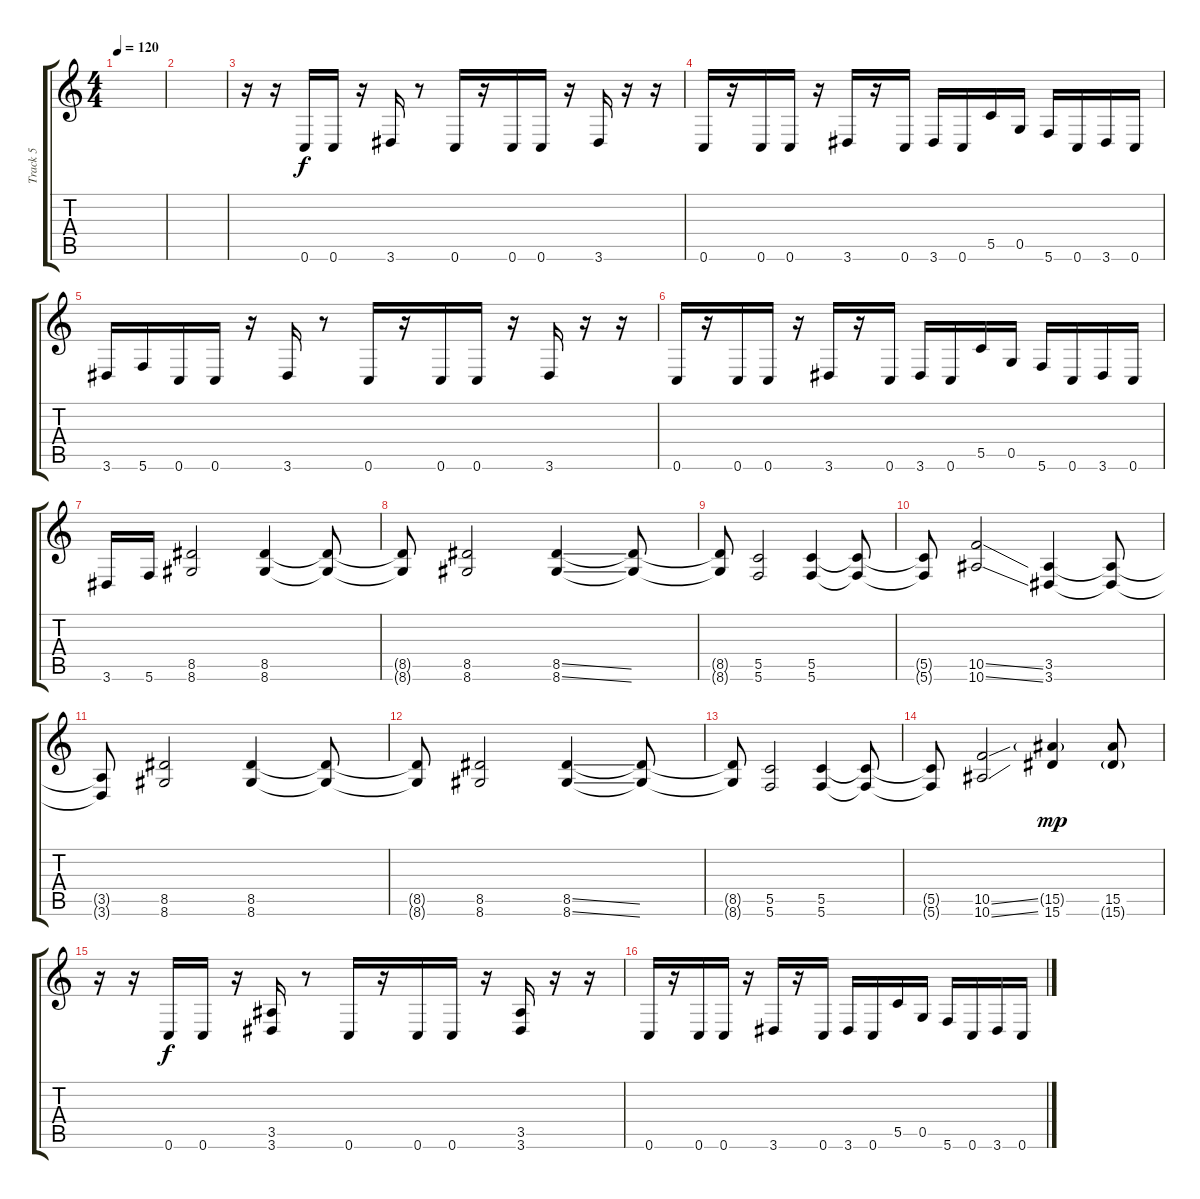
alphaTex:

\track ("Track 5" "Track 5") {instrument distortionguitar}
\staff {score tabs}
\tuning (D4 A3 F3 C3 G2 C2) {hide}
\ts (4 4)
\tempo 120
\clef g2
\ks c
|
|
r.16 r.16 0.6.16 0.6.16 r.16 3.6.16 r.8 0.6.16 r.16 0.6.16 0.6.16 r.16 3.6.16 r.16 r.16 |
0.6.16 r.16 0.6.16 0.6.16 r.16 3.6.16 r.16 0.6.16 3.6.16 0.6.16 5.5.16 0.5.16 5.6.16 0.6.16 3.6.16 0.6.16 |
3.6.16 5.6.16 0.6.16 0.6.16 r.16 3.6.16 r.8 0.6.16 r.16 0.6.16 0.6.16 r.16 3.6.16 r.16 r.16 |
0.6.16 r.16 0.6.16 0.6.16 r.16 3.6.16 r.16 0.6.16 3.6.16 0.6.16 5.5.16 0.5.16 5.6.16 0.6.16 3.6.16 0.6.16 |
3.6.16 5.6.16 (8.5 8.6).2 (8.5 8.6).4 (8.5{t} 8.6{t}).8 |
(8.5{t} 8.6{t}).8 (8.5 8.6).2 (8.5{ss} 8.6{ss}).4 (8.5{t} 8.6{t}).8 |
(8.5{t} 8.6{t}).8 (5.5 5.6).2 (5.5 5.6).4 (5.5{t} 5.6{t}).8 |
(5.5{t} 5.6{t}).8 (10.5{ss} 10.6{ss}).2 (3.5 3.6).4 (3.5{t} 3.6{t}).8 |
(3.5{t} 3.6{t}).8 (8.5 8.6).2 (8.5 8.6).4 (8.5{t} 8.6{t}).8 |
(8.5{t} 8.6{t}).8 (8.5 8.6).2 (8.5{ss} 8.6{ss}).4 (8.5{t} 8.6{t}).8 |
(8.5{t} 8.6{t}).8 (5.5 5.6).2 (5.5 5.6).4 (5.5{t} 5.6{t}).8 |
(5.5{t} 5.6{t}).8 (10.5{ss} 10.6{ss}).2 (15.5{g} 15.6).4{dy mp} (15.5 15.6{g}).8 |
r.16 r.16 0.6.16{dy f} 0.6.16 r.16 (3.5 3.6).16 r.8 0.6.16 r.16 0.6.16 0.6.16 r.16 (3.5 3.6).16 r.16 r.16 |
0.6.16 r.16 0.6.16 0.6.16 r.16 3.6.16 r.16 0.6.16 3.6.16 0.6.16 5.5.16 0.5.16 5.6.16 0.6.16 3.6.16 0.6.16
